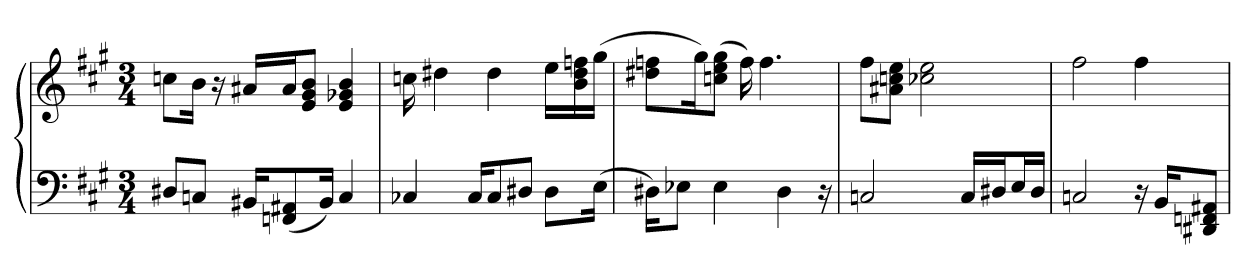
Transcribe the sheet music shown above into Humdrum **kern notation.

**kern	**kern
*part1	*part1
*staff2	*staff1
*clefF4	*clefG2
*k[f#c#g#]	*k[f#c#g#]
*M3/4	*M3/4
=1	=1
8D#X/L	8ccn\L
8Cn/J	16b\Jk
.	16r
16BB#X/KL	16a#X/LL
(8FFn/ 8AA#X/	16a#/J
.	8e/ 8g#/ 8b/J
16BB#/Jk)	.
4C	4e 4g-X 4b
=2	=2
4C-X	16ccn
.	4dd#X
16C-/KL	.
8C-/	4dd#
8D#X/J	.
8D#\L	16ee\LL
.	16b\ 16dd#\ 16ffn\
(16E\Jk	(16gg#\JJ
=3	=3
16D#X\KL)	8dd#X\ 8ffn\L
8E-X\J	.
.	16gg#\K)
4E-	(8ccn\ 8ee\ 8gg#\J
.	16ff)
.	4.ff
4D#	.
16r	.
=4	=4
2Cn	8ff#\L
.	8a#X\ 8ccn\ 8ee\J
.	2cc-X 2ee
16C/LL	.
16D#X/J	.
16E/L	.
16D#/JJ	.
=5	=5
2Cn	2ff#
16r	4ff#
16BB/KL	.
8DD#X/ 8FFn/ 8AA#X/J	.
=	=
*-	*-
